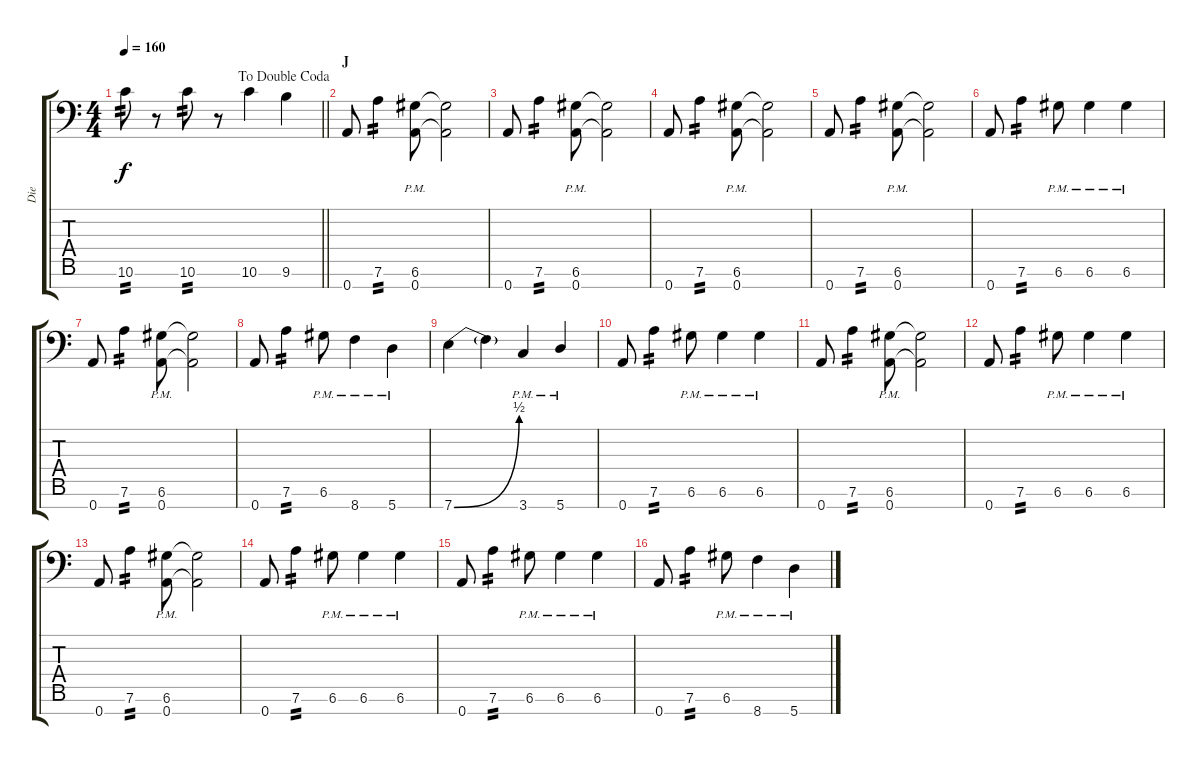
\track ("Die" "Die") {instrument distortionguitar}
\staff {score tabs}
\tuning (E4 B3 G3 D3 A2 D2 A1) {hide}
\ts (4 4)
\jump dadoublecoda
\tempo 160
\clef f4
\barLineRight lightlight
\ks c
10.6.8{tp 2 dy f} r.8 10.6.8{tp 2} r.8{beam merge} 10.6.4 9.6.4 |
\section ("" "J")
0.7.8 7.6.4{tp 2} (6.6{pm} 0.7{pm}).8 (6.6{t} 0.7{t}).2 |
0.7.8 7.6.4{tp 2} (6.6{pm} 0.7{pm}).8 (6.6{t} 0.7{t}).2 |
0.7.8 7.6.4{tp 2} (6.6{pm} 0.7{pm}).8 (6.6{t} 0.7{t}).2 |
0.7.8 7.6.4{tp 2} (6.6{pm} 0.7{pm}).8 (6.6{t} 0.7{t}).2 |
0.7.8 7.6.4{tp 2} 6.6{pm}.8 6.6{pm}.4{beam merge} 6.6{pm}.4 |
0.7.8 7.6.4{tp 2} (6.6{pm} 0.7{pm}).8 (6.6{t} 0.7{t}).2 |
0.7.8 7.6.4{tp 2} 6.6{pm}.8 8.7{pm}.4{beam merge} 5.7{pm}.4 |
7.7{be (bend 0 0 60 2)}.4 7.7{t}.4 3.7{pm}.4{beam merge} 5.7{pm}.4 |
0.7.8 7.6.4{tp 2} 6.6{pm}.8 6.6{pm}.4{beam merge} 6.6{pm}.4 |
0.7.8 7.6.4{tp 2} (6.6{pm} 0.7{pm}).8 (6.6{t} 0.7{t}).2 |
0.7.8 7.6.4{tp 2} 6.6{pm}.8 6.6{pm}.4{beam merge} 6.6{pm}.4 |
0.7.8 7.6.4{tp 2} (6.6{pm} 0.7{pm}).8 (6.6{t} 0.7{t}).2 |
0.7.8 7.6.4{tp 2} 6.6{pm}.8 6.6{pm}.4{beam merge} 6.6{pm}.4 |
0.7.8 7.6.4{tp 2} 6.6{pm}.8 6.6{pm}.4{beam merge} 6.6{pm}.4 |
0.7.8 7.6.4{tp 2} 6.6{pm}.8 8.7{pm}.4{beam merge} 5.7{pm}.4
